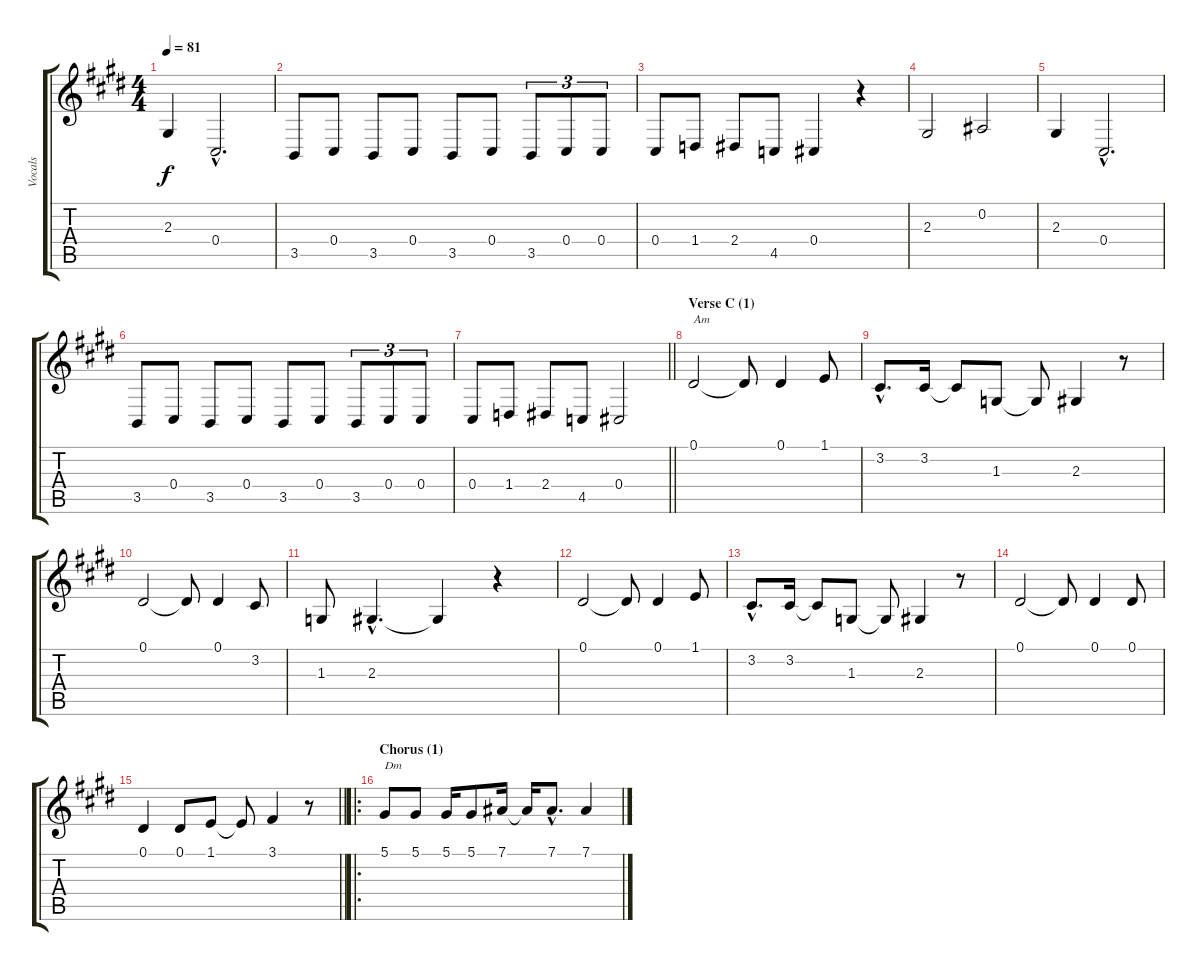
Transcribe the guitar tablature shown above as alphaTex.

\track ("Vocals" "Vocals") {instrument sopranosax}
\staff {score tabs}
\tuning (Eb4 Bb3 Gb3 Db3 Ab2 Eb2) {hide}
\ts (4 4)
\tempo 81
\clef g2
\ks c#minor
2.3.4{dy f} 0.4{hac}.2{d} |
3.5.8 0.4.8 3.5.8 0.4.8 3.5.8 0.4.8 3.5.8{tu (3 2)} 0.4.8{tu (3 2)} 0.4.8{tu (3 2)} |
0.4.8 1.4.8 2.4.8 4.5.8 0.4.4 r.4 |
2.3.2 0.2.2 |
2.3.4 0.4{hac}.2{d} |
3.5.8 0.4.8 3.5.8 0.4.8 3.5.8 0.4.8 3.5.8{tu (3 2)} 0.4.8{tu (3 2)} 0.4.8{tu (3 2)} |
\barLineRight lightlight
0.4.8 1.4.8 2.4.8 4.5.8 0.4.2 |
\section ("" "Verse C (1)")
0.1.2{txt "Am"} 0.1{t}.8 0.1.4 1.1.8 |
3.2{hac}.8{d} 3.2.16 3.2{t}.8 1.3.8 1.3{t}.8 2.3.4 r.8 |
0.1.2 0.1{t}.8 0.1.4 3.2.8 |
1.3.8 2.3{hac}.4{d} 2.3{t}.4 r.4 |
0.1.2 0.1{t}.8 0.1.4 1.1.8 |
3.2{hac}.8{d} 3.2.16 3.2{t}.8 1.3.8 1.3{t}.8 2.3.4 r.8 |
0.1.2 0.1{t}.8 0.1.4 0.1.8 |
\barLineRight lightlight
0.1.4 0.1.8 1.1.8 1.1{t}.8 3.1.4 r.8 |
\ro
\section ("" "Chorus (1)")
5.1.8{txt "Dm"} 5.1.8 5.1.16 5.1.8 7.1.16 7.1{t}.16 7.1{hac}.8{d} 7.1.4
